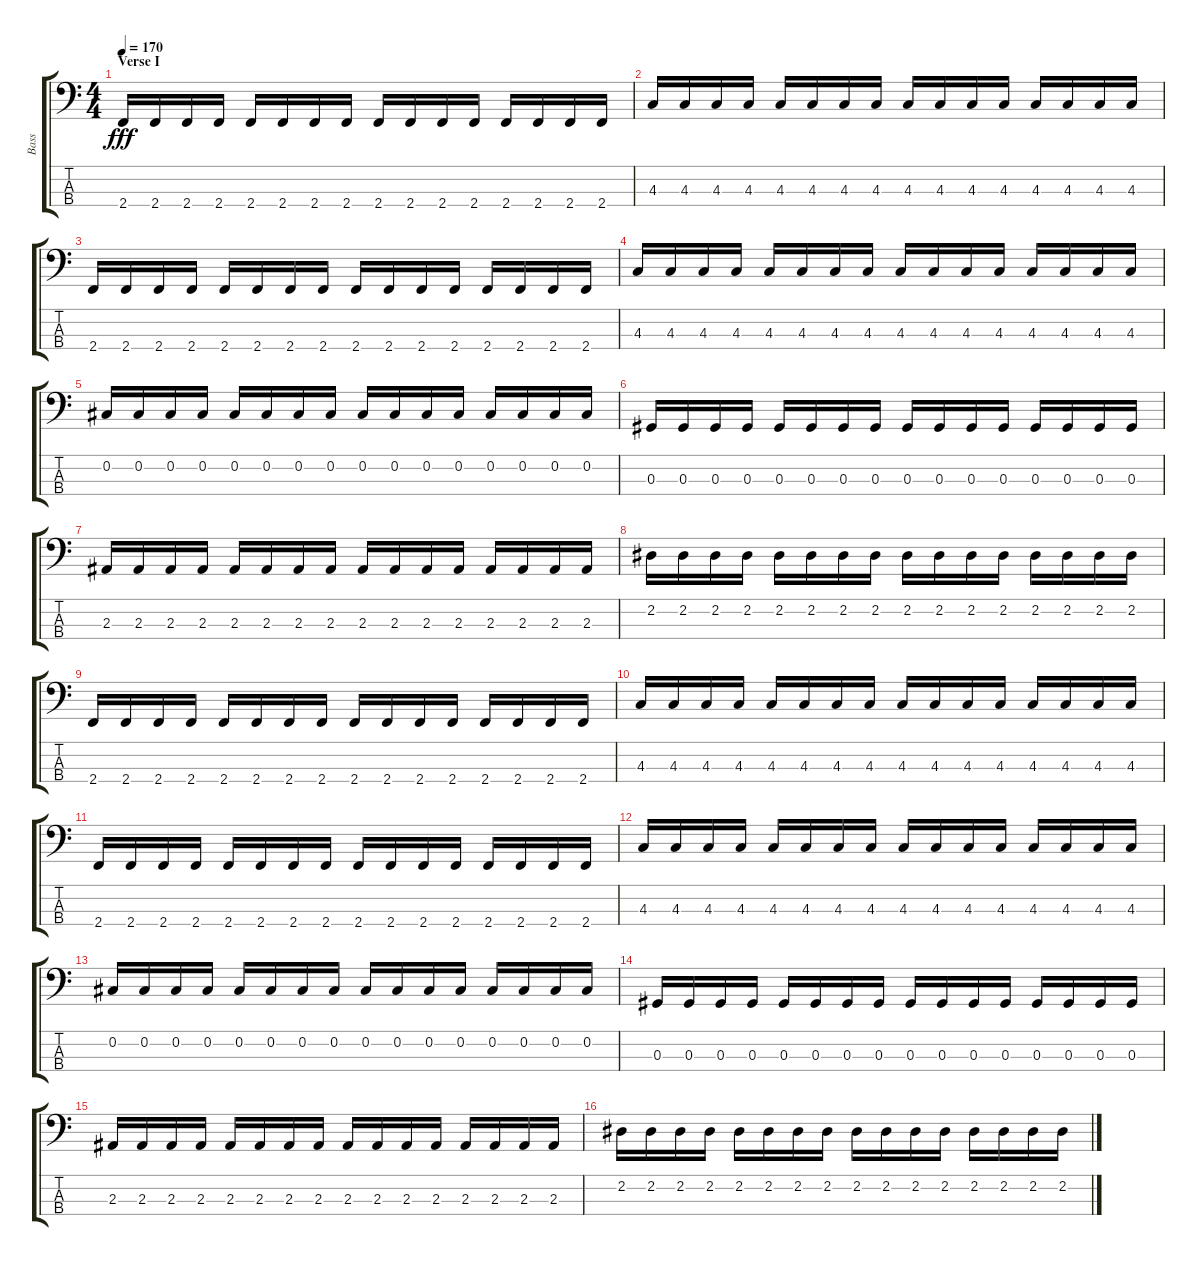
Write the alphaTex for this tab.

\track ("Bass" "Bass") {instrument electricbasspick}
\staff {score tabs}
\tuning (Gb2 Db2 Ab1 Eb1) {hide}
\ts (4 4)
\section ("" "Verse I")
\tempo 170
\clef f4
\ks c
2.4.16{dy fff} 2.4.16 2.4.16 2.4.16 2.4.16 2.4.16 2.4.16 2.4.16 2.4.16 2.4.16 2.4.16 2.4.16 2.4.16 2.4.16 2.4.16 2.4.16 |
4.3.16 4.3.16 4.3.16 4.3.16 4.3.16 4.3.16 4.3.16 4.3.16 4.3.16 4.3.16 4.3.16 4.3.16 4.3.16 4.3.16 4.3.16 4.3.16 |
2.4.16 2.4.16 2.4.16 2.4.16 2.4.16 2.4.16 2.4.16 2.4.16 2.4.16 2.4.16 2.4.16 2.4.16 2.4.16 2.4.16 2.4.16 2.4.16 |
4.3.16 4.3.16 4.3.16 4.3.16 4.3.16 4.3.16 4.3.16 4.3.16 4.3.16 4.3.16 4.3.16 4.3.16 4.3.16 4.3.16 4.3.16 4.3.16 |
0.2.16 0.2.16 0.2.16 0.2.16 0.2.16 0.2.16 0.2.16 0.2.16 0.2.16 0.2.16 0.2.16 0.2.16 0.2.16 0.2.16 0.2.16 0.2.16 |
0.3.16 0.3.16 0.3.16 0.3.16 0.3.16 0.3.16 0.3.16 0.3.16 0.3.16 0.3.16 0.3.16 0.3.16 0.3.16 0.3.16 0.3.16 0.3.16 |
2.3.16 2.3.16 2.3.16 2.3.16 2.3.16 2.3.16 2.3.16 2.3.16 2.3.16 2.3.16 2.3.16 2.3.16 2.3.16 2.3.16 2.3.16 2.3.16 |
2.2.16 2.2.16 2.2.16 2.2.16 2.2.16 2.2.16 2.2.16 2.2.16 2.2.16 2.2.16 2.2.16 2.2.16 2.2.16 2.2.16 2.2.16 2.2.16 |
2.4.16 2.4.16 2.4.16 2.4.16 2.4.16 2.4.16 2.4.16 2.4.16 2.4.16 2.4.16 2.4.16 2.4.16 2.4.16 2.4.16 2.4.16 2.4.16 |
4.3.16 4.3.16 4.3.16 4.3.16 4.3.16 4.3.16 4.3.16 4.3.16 4.3.16 4.3.16 4.3.16 4.3.16 4.3.16 4.3.16 4.3.16 4.3.16 |
2.4.16 2.4.16 2.4.16 2.4.16 2.4.16 2.4.16 2.4.16 2.4.16 2.4.16 2.4.16 2.4.16 2.4.16 2.4.16 2.4.16 2.4.16 2.4.16 |
4.3.16 4.3.16 4.3.16 4.3.16 4.3.16 4.3.16 4.3.16 4.3.16 4.3.16 4.3.16 4.3.16 4.3.16 4.3.16 4.3.16 4.3.16 4.3.16 |
0.2.16 0.2.16 0.2.16 0.2.16 0.2.16 0.2.16 0.2.16 0.2.16 0.2.16 0.2.16 0.2.16 0.2.16 0.2.16 0.2.16 0.2.16 0.2.16 |
0.3.16 0.3.16 0.3.16 0.3.16 0.3.16 0.3.16 0.3.16 0.3.16 0.3.16 0.3.16 0.3.16 0.3.16 0.3.16 0.3.16 0.3.16 0.3.16 |
2.3.16 2.3.16 2.3.16 2.3.16 2.3.16 2.3.16 2.3.16 2.3.16 2.3.16 2.3.16 2.3.16 2.3.16 2.3.16 2.3.16 2.3.16 2.3.16 |
2.2.16 2.2.16 2.2.16 2.2.16 2.2.16 2.2.16 2.2.16 2.2.16 2.2.16 2.2.16 2.2.16 2.2.16 2.2.16 2.2.16 2.2.16 2.2.16
